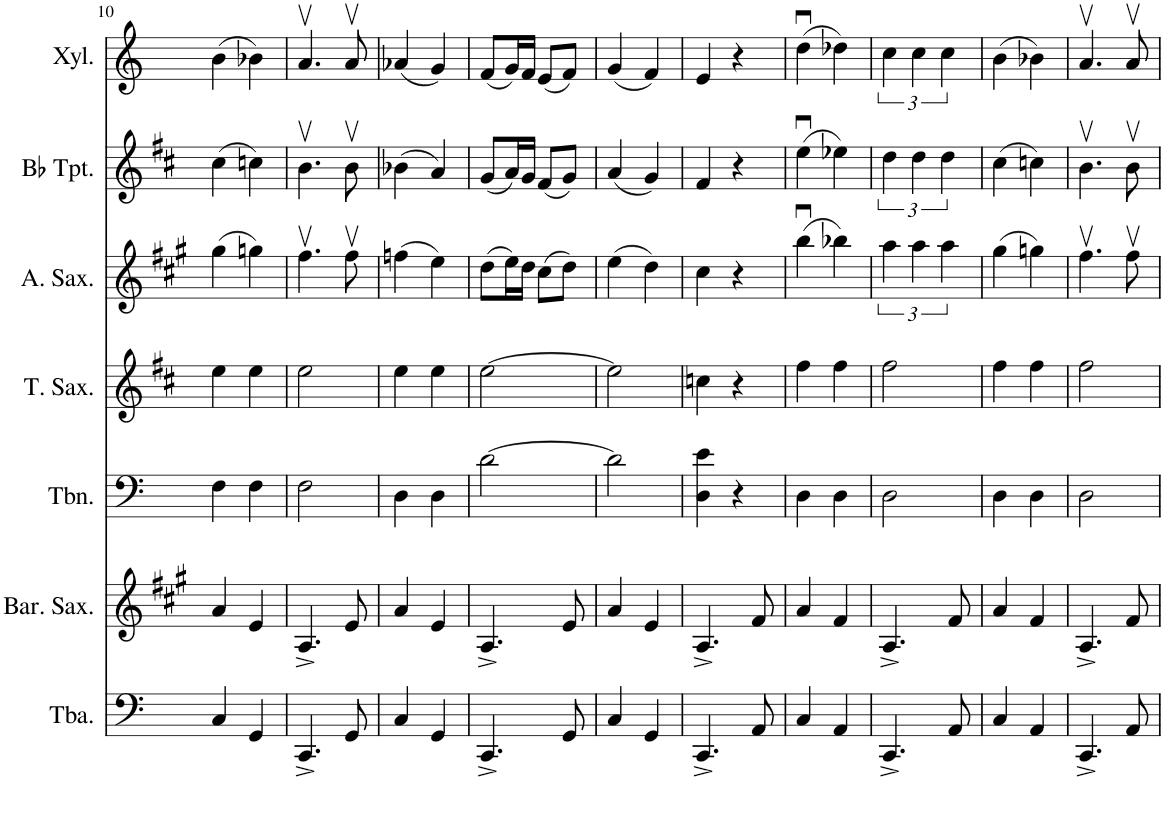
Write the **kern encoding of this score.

**kern	**kern	**kern	**kern	**kern	**kern	**kern
*part7	*part6	*part5	*part4	*part3	*part2	*part1
*staff7	*staff6	*staff5	*staff4	*staff3	*staff2	*staff1
*I"Tuba	*I"Baritone Saxophone	*I"Trombone	*I"Tenor Saxophone	*I"Alto Saxophone	*I"Bb Trumpet	*I"Xylophone
*I'Tba.	*I'Bar. Sax.	*I'Tbn.	*I'T. Sax.	*I'A. Sax.	*I'Bb Tpt.	*I'Xyl.
!!LO:PB:g=z
*clefF4	*clefG2	*clefF4	*clefG2	*clefG2	*clefG2	*clefG2
*	*Trd12c21	*	*Trd8c14	*Trd5c9	*Trd1c2	*Trd-7c-12
*k[]	*k[f#c#g#]	*k[]	*k[f#c#]	*k[f#c#g#]	*k[f#c#]	*k[]
*M2/4	*M2/4	*M2/4	*M2/4	*M2/4	*M2/4	*M2/4
=10	=10	=10	=10	=10	=10	=10
4C/	4a/	4F\	4ee\	(4gg#\	(4cc#\	(4b\
4GG/	4e/	4F\	4ee\	4ggn\)	4ccn\)	4b-X\)
=11	=11	=11	=11	=11	=11	=11
4.CC^/	4.A^/	2F\	2ee\	4.ff#v\	4.bv\	4.av/
8GG/	8e/	.	.	8ff#v\	8bv\	8av/
=12	=12	=12	=12	=12	=12	=12
4C/	4a/	4D\	4ee\	(4ffn\	(4b-X\	(4a-X/
4GG/	4e/	4D\	4ee\	4ee\)	4a/)	4g/)
=13	=13	=13	=13	=13	=13	=13
4.CC^/	4.A^/	[2d\	[2ee\	(8dd\L	(8g/L	(8f/L
.	.	.	.	16ee\L)	16a/L)	16g/L)
.	.	.	.	16dd\JJ	16g/JJ	16f/JJ
.	.	.	.	(8cc#\L	(8f#/L	(8e/L
8GG/	8e/	.	.	8dd\J)	8g/J)	8f/J)
=14	=14	=14	=14	=14	=14	=14
4C/	4a/	2d\]	2ee\]	(4ee\	(4a/	(4g/
4GG/	4e/	.	.	4dd\)	4g/)	4f/)
=15	=15	=15	=15	=15	=15	=15
4.CC^/	4.A^/	4D\ 4e\	4ccn\	4cc#\	4f#/	4e/
.	.	4r	4r	4r	4r	4r
8AA/	8f#/	.	.	.	.	.
=16	=16	=16	=16	=16	=16	=16
4C/	4a/	4D\	4ff#\	(4bbu\	(4eeu\	(4ddu\
4AA/	4f#/	4D\	4ff#\	4bb-X\)	4ee-X\)	4dd-X\)
=17	=17	=17	=17	=17	=17	=17
4.CC^/	4.A^/	2D\	2ff#\	6aa\	6dd\	6cc\
.	.	.	.	6aa\	6dd\	6cc\
.	.	.	.	6aa\	6dd\	6cc\
8AA/	8f#/	.	.	.	.	.
=18	=18	=18	=18	=18	=18	=18
4C/	4a/	4D\	4ff#\	(4gg#\	(4cc#\	(4b\
4AA/	4f#/	4D\	4ff#\	4ggn\)	4ccn\)	4b-X\)
=19	=19	=19	=19	=19	=19	=19
4.CC^/	4.A^/	2D\	2ff#\	4.ff#v\	4.bv\	4.av/
8AA/	8f#/	.	.	8ff#v\	8bv\	8av/
=	=	=	=	=	=	=
*-	*-	*-	*-	*-	*-	*-
